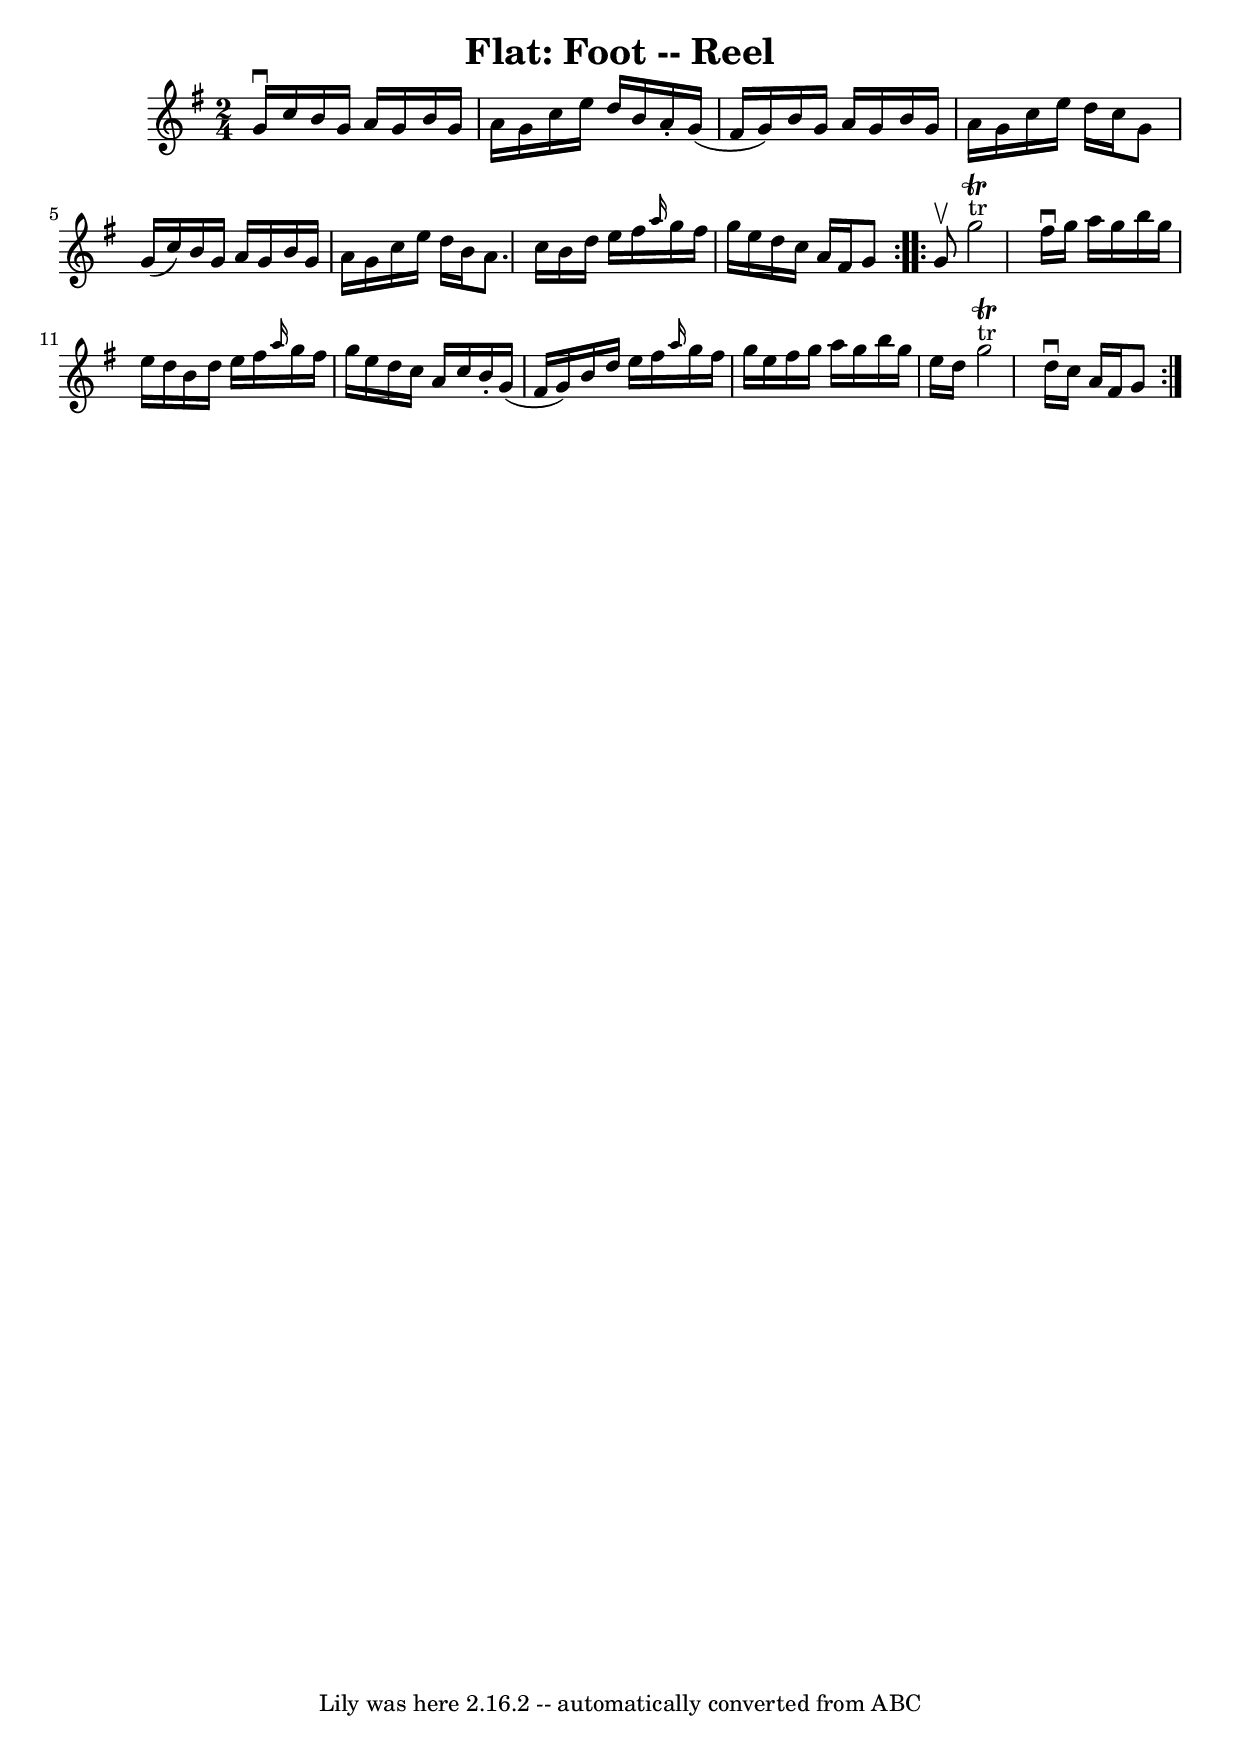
\version "2.16.2"
\include "Mammoth.ily"
\header {
  %% book = "Ryan's Mammoth Collection"
  crossRefNumber = "1"
  footnotes = "\\\\273"
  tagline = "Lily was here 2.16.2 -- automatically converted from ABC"
  title = "Flat: Foot -- Reel"

}
voicedefault =  {



  \repeat volta 2 {

    \time 2/4 
    \key g \major     g'16^\downbow c''16   |
    b'16 g'16         a'16 g'16 b'16 g'16 a'16 g'16     |
    c''16 e''16         d''16 b'16 a'16-. g'16 (fis'16 g'16)    |
    b'16         g'16 a'16 g'16 b'16 g'16 a'16 g'16     |
    c''16         e''16 d''16 c''16 g'8 g'16 (c''16)    |
    b'16         g'16 a'16 g'16 b'16 g'16 a'16 g'16     |
    c''16         e''16 d''16 b'16 a'8. c''16     |
    b'16 d''16 e''16    
    fis''16  \grace { a''16   		    } g''16 fis''16 g''16 e''16     |
    
    d''16 c''16 a'16 fis'16 g'8  
  }     
  \repeat volta 2 {     g'8^\upbow   |
    g''2^"tr"^\trill   |
    fis''16^\downbow g''16         a''16 g''16 b''16 g''16 e''16 d''16     |
    b'16 d''16  
    e''16 fis''16  \grace { a''16   			  } g''16 fis''16 g''16 e''16     |
    d''16 c''16 a'16 c''16 b'16-. g'16 (fis'16         g'16)    |
    b'16 d''16 e''16 fis''16  \grace { a''16  
				     }      g''16 fis''16 g''16 e''16     |
    fis''16 g''16 a''16         g''16 b''16 g''16 e''16 d''16     |
    g''2^"tr"^\trill    |
    d''16^\downbow c''16 a'16 fis'16 g'8  
  }   

}

\score{
  <<

    \context Staff="default"
    {
      \voicedefault 
      
    }

  >>
  \layout {
    
  }
  \midi {
  }

}
